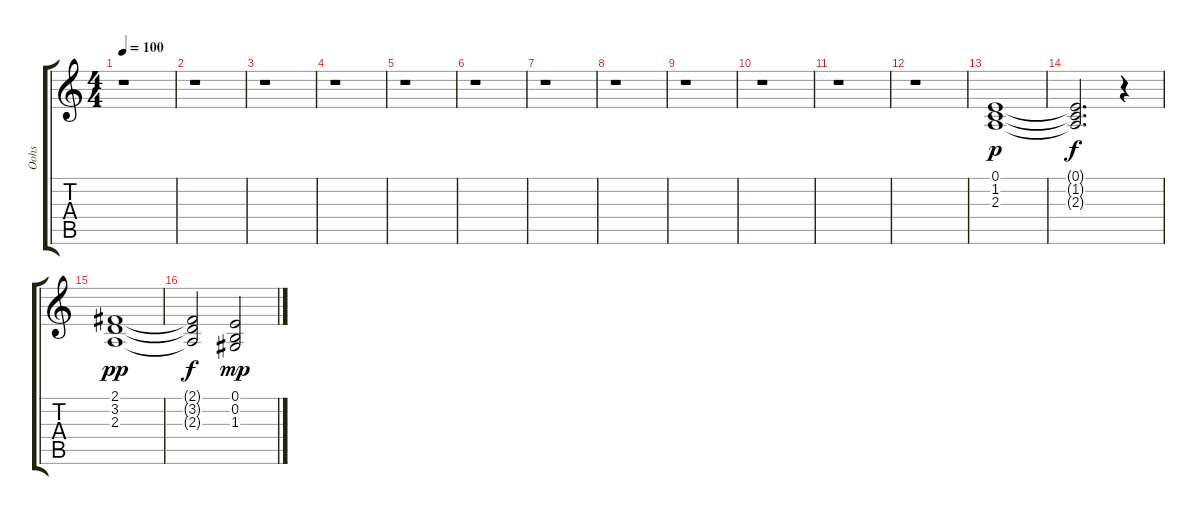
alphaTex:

\track ("Oohs" "Oohs") {instrument fx7echoes}
\staff {score tabs}
\tuning (E4 B3 G3 D3 A2 E2) {hide}
\ts (4 4)
\tempo 100
\clef g2
\ks c
r.1{dy p} |
r.1 |
r.1 |
r.1 |
r.1 |
r.1 |
r.1 |
r.1 |
r.1 |
r.1 |
r.1 |
r.1 |
(0.1 1.2 2.3).1 |
(0.1{t} 1.2{t} 2.3{t}).2{d dy f} r.4 |
(2.1 3.2 2.3).1{dy pp} |
(2.1{t} 3.2{t} 2.3{t}).2{dy f} (0.1 0.2 1.3).2{dy mp}
